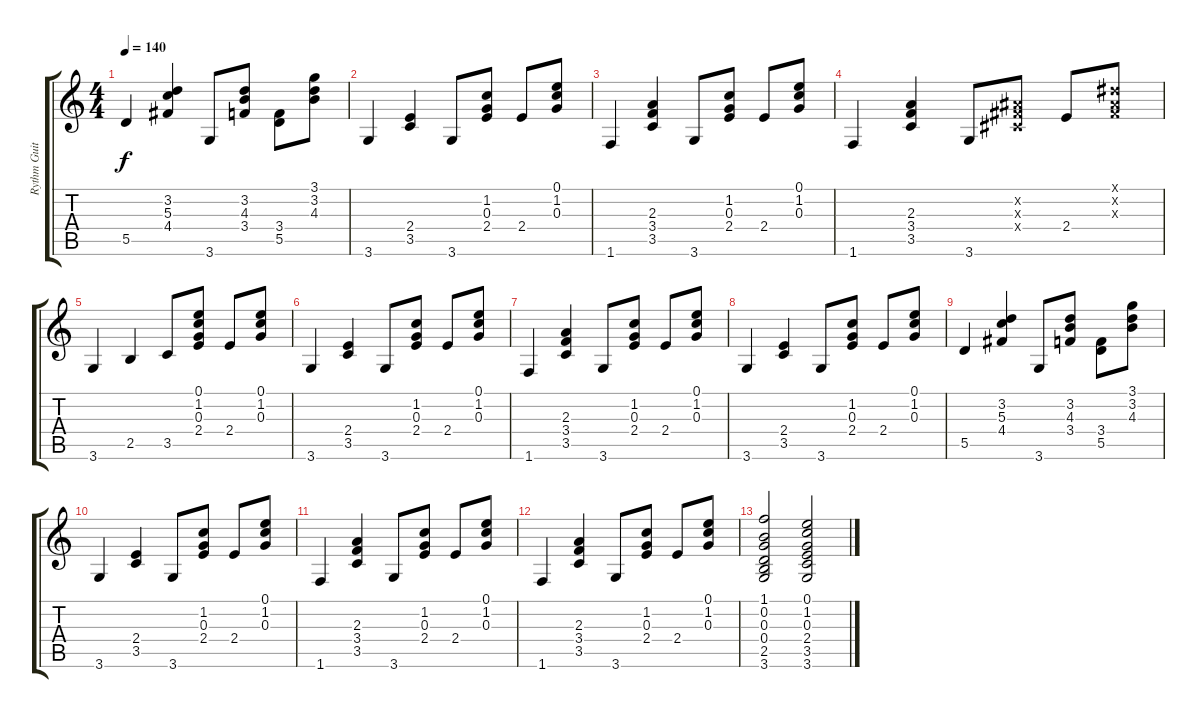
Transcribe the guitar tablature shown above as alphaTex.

\track ("Rythm Guitar" "Rythm Guit") {instrument acousticguitarsteel}
\staff {score tabs}
\tuning (E4 B3 G3 D3 A2 E2) {hide}
\ts (4 4)
\tempo 140
\clef g2
\ks c
5.5.4{dy f} (3.2 5.3 4.4).4 3.6.8 (3.2 4.3 3.4).8 (3.4 5.5).8 (3.1 3.2 4.3).8 |
3.6.4 (2.4 3.5).4 3.6.8 (1.2 0.3 2.4).8 2.4.8 (0.1 1.2 0.3).8 |
1.6.4 (2.3 3.4 3.5).4 3.6.8 (1.2 0.3 2.4).8 2.4.8 (0.1 1.2 0.3).8 |
1.6.4 (2.3 3.4 3.5).4 3.6.8 (-1.2{x} -1.3{x} -1.4{x}).8 2.4.8 (-1.1{x} -1.2{x} -1.3{x}).8 |
3.6.4 2.5.4 3.5.8 (0.1 1.2 0.3 2.4).8 2.4.8 (0.1 1.2 0.3).8 |
3.6.4 (2.4 3.5).4 3.6.8 (1.2 0.3 2.4).8 2.4.8 (0.1 1.2 0.3).8 |
1.6.4 (2.3 3.4 3.5).4 3.6.8 (1.2 0.3 2.4).8 2.4.8 (0.1 1.2 0.3).8 |
3.6.4 (2.4 3.5).4 3.6.8 (1.2 0.3 2.4).8 2.4.8 (0.1 1.2 0.3).8 |
5.5.4 (3.2 5.3 4.4).4 3.6.8 (3.2 4.3 3.4).8 (3.4 5.5).8 (3.1 3.2 4.3).8 |
3.6.4 (2.4 3.5).4 3.6.8 (1.2 0.3 2.4).8 2.4.8 (0.1 1.2 0.3).8 |
1.6.4 (2.3 3.4 3.5).4 3.6.8 (1.2 0.3 2.4).8 2.4.8 (0.1 1.2 0.3).8 |
1.6.4 (2.3 3.4 3.5).4 3.6.8 (1.2 0.3 2.4).8 2.4.8 (0.1 1.2 0.3).8 |
(1.1 0.2 0.3 0.4 2.5 3.6).2 (0.1 1.2 0.3 2.4 3.5 3.6).2
